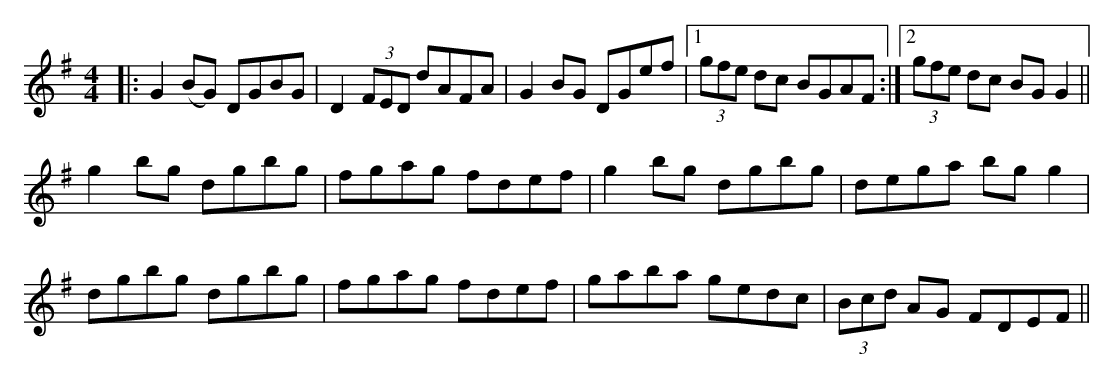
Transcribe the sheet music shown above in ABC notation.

X:1
M:4/4
K:G
|:G2 (BG) DGBG|D2 (3FED dAFA|G2 BG DGef|1 (3gfe dc BGAF:|2 (3gfe dc BG G2||
g2 bg dgbg|fgag fdef|g2 bg dgbg|dega bg g2|
dgbg dgbg|fgag fdef|gaba gedc|(3Bcd AG FDEF||
